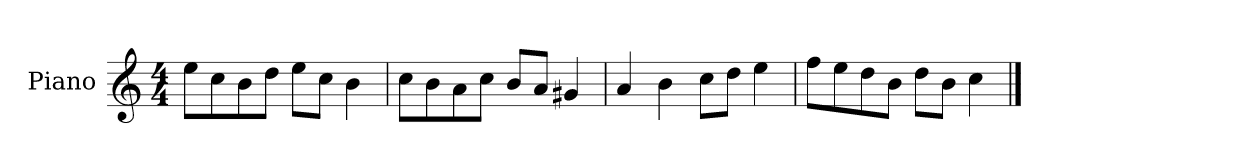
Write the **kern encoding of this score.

**kern
*part1
*staff1
*I"Piano
*I'P-no
*clefG2
*k[]
*M4/4
*MM90
=1
8ee\L
8cc\
8b\
8dd\J
8ee\L
8cc\J
4b\
=2
8cc\L
8b\
8a\
8cc\J
8b/L
8a/J
4g#X/
=3
4a/
4b\
8cc\L
8dd\J
4ee\
=4
8ff\L
8ee\
8dd\
8b\J
8dd\L
8b\J
4cc\
==
*-
